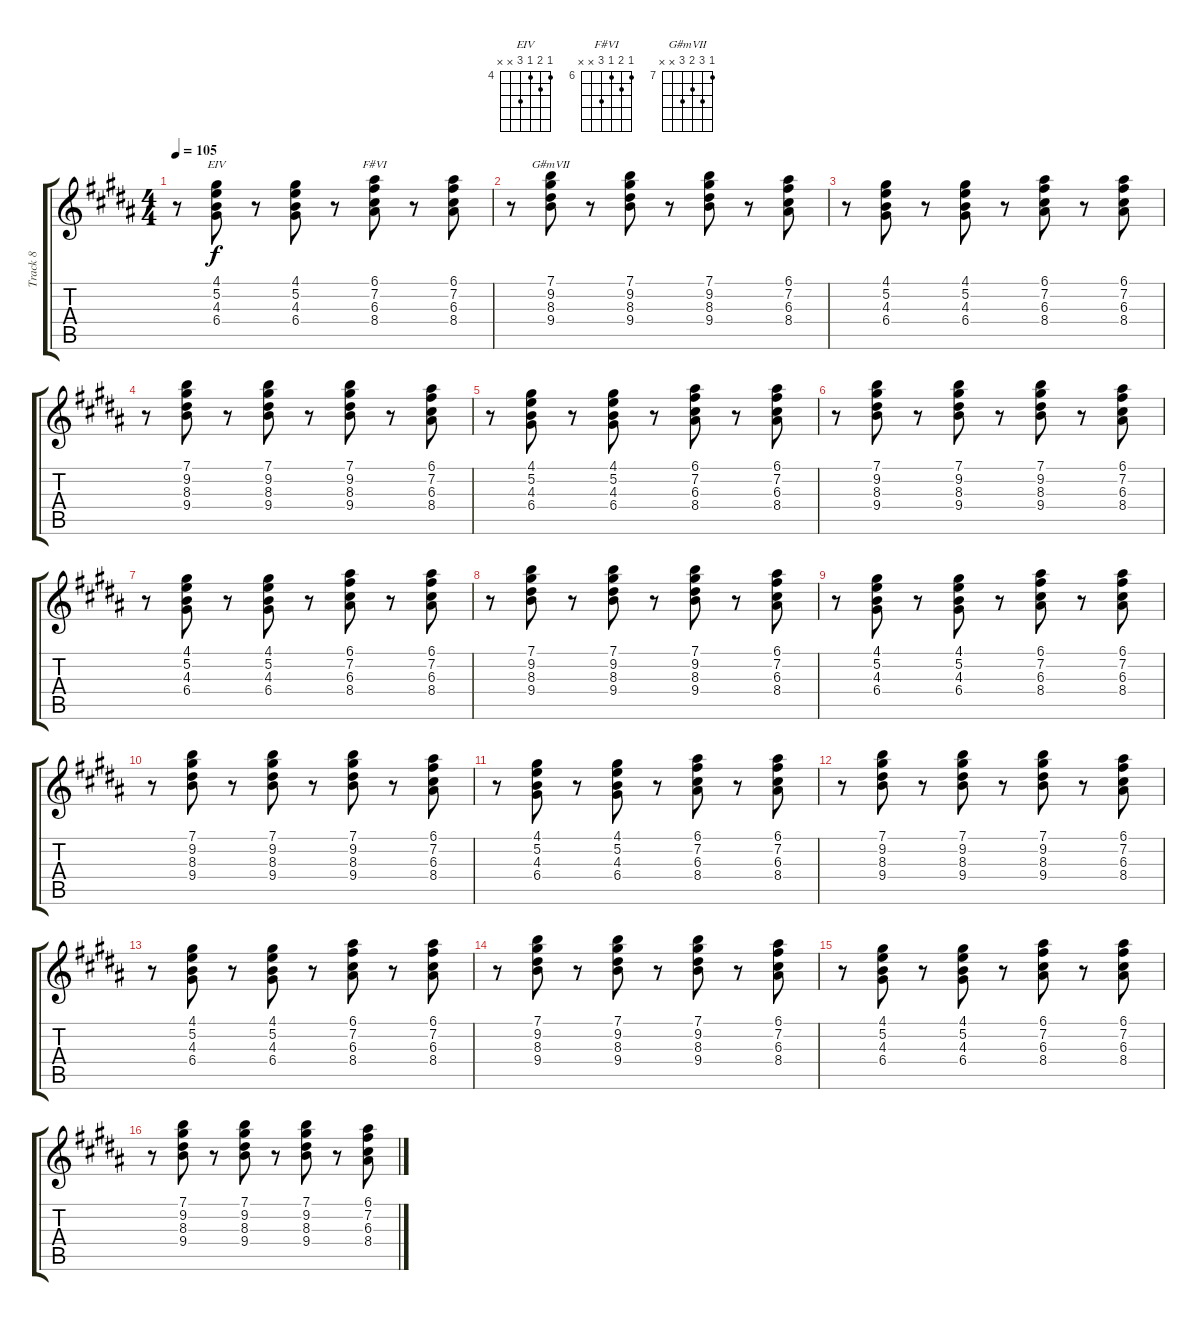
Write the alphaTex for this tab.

\track ("Track 8" "Track 8") {instrument acousticguitarnylon}
\staff {score tabs}
\tuning (E4 B3 G3 D3 A2 E2) {hide}
\chord ("EIV" 4 5 4 6 x x) {firstfret 4}
\chord ("F#VI" 6 7 6 8 x x) {firstfret 6}
\chord ("G#mVII" 7 9 8 9 x x) {firstfret 7}
\ts (4 4)
\tempo 105
\clef g2
\ks b
r.8{dy f} (4.1 5.2 4.3 6.4).8{ch "EIV"} r.8 (4.1 5.2 4.3 6.4).8 r.8 (6.1 7.2 6.3 8.4).8{ch "F#VI"} r.8 (6.1 7.2 6.3 8.4).8 |
r.8 (7.1 9.2 8.3 9.4).8{ch "G#mVII"} r.8 (7.1 9.2 8.3 9.4).8 r.8 (7.1 9.2 8.3 9.4).8 r.8 (6.1 7.2 6.3 8.4).8 |
r.8 (4.1 5.2 4.3 6.4).8 r.8 (4.1 5.2 4.3 6.4).8 r.8 (6.1 7.2 6.3 8.4).8 r.8 (6.1 7.2 6.3 8.4).8 |
r.8 (7.1 9.2 8.3 9.4).8 r.8 (7.1 9.2 8.3 9.4).8 r.8 (7.1 9.2 8.3 9.4).8 r.8 (6.1 7.2 6.3 8.4).8 |
r.8 (4.1 5.2 4.3 6.4).8 r.8 (4.1 5.2 4.3 6.4).8 r.8 (6.1 7.2 6.3 8.4).8 r.8 (6.1 7.2 6.3 8.4).8 |
r.8 (7.1 9.2 8.3 9.4).8 r.8 (7.1 9.2 8.3 9.4).8 r.8 (7.1 9.2 8.3 9.4).8 r.8 (6.1 7.2 6.3 8.4).8 |
r.8 (4.1 5.2 4.3 6.4).8 r.8 (4.1 5.2 4.3 6.4).8 r.8 (6.1 7.2 6.3 8.4).8 r.8 (6.1 7.2 6.3 8.4).8 |
r.8 (7.1 9.2 8.3 9.4).8 r.8 (7.1 9.2 8.3 9.4).8 r.8 (7.1 9.2 8.3 9.4).8 r.8 (6.1 7.2 6.3 8.4).8 |
r.8 (4.1 5.2 4.3 6.4).8 r.8 (4.1 5.2 4.3 6.4).8 r.8 (6.1 7.2 6.3 8.4).8 r.8 (6.1 7.2 6.3 8.4).8 |
r.8 (7.1 9.2 8.3 9.4).8 r.8 (7.1 9.2 8.3 9.4).8 r.8 (7.1 9.2 8.3 9.4).8 r.8 (6.1 7.2 6.3 8.4).8 |
r.8 (4.1 5.2 4.3 6.4).8 r.8 (4.1 5.2 4.3 6.4).8 r.8 (6.1 7.2 6.3 8.4).8 r.8 (6.1 7.2 6.3 8.4).8 |
r.8 (7.1 9.2 8.3 9.4).8 r.8 (7.1 9.2 8.3 9.4).8 r.8 (7.1 9.2 8.3 9.4).8 r.8 (6.1 7.2 6.3 8.4).8 |
r.8 (4.1 5.2 4.3 6.4).8 r.8 (4.1 5.2 4.3 6.4).8 r.8 (6.1 7.2 6.3 8.4).8 r.8 (6.1 7.2 6.3 8.4).8 |
r.8 (7.1 9.2 8.3 9.4).8 r.8 (7.1 9.2 8.3 9.4).8 r.8 (7.1 9.2 8.3 9.4).8 r.8 (6.1 7.2 6.3 8.4).8 |
r.8 (4.1 5.2 4.3 6.4).8 r.8 (4.1 5.2 4.3 6.4).8 r.8 (6.1 7.2 6.3 8.4).8 r.8 (6.1 7.2 6.3 8.4).8 |
r.8 (7.1 9.2 8.3 9.4).8 r.8 (7.1 9.2 8.3 9.4).8 r.8 (7.1 9.2 8.3 9.4).8 r.8 (6.1 7.2 6.3 8.4).8
